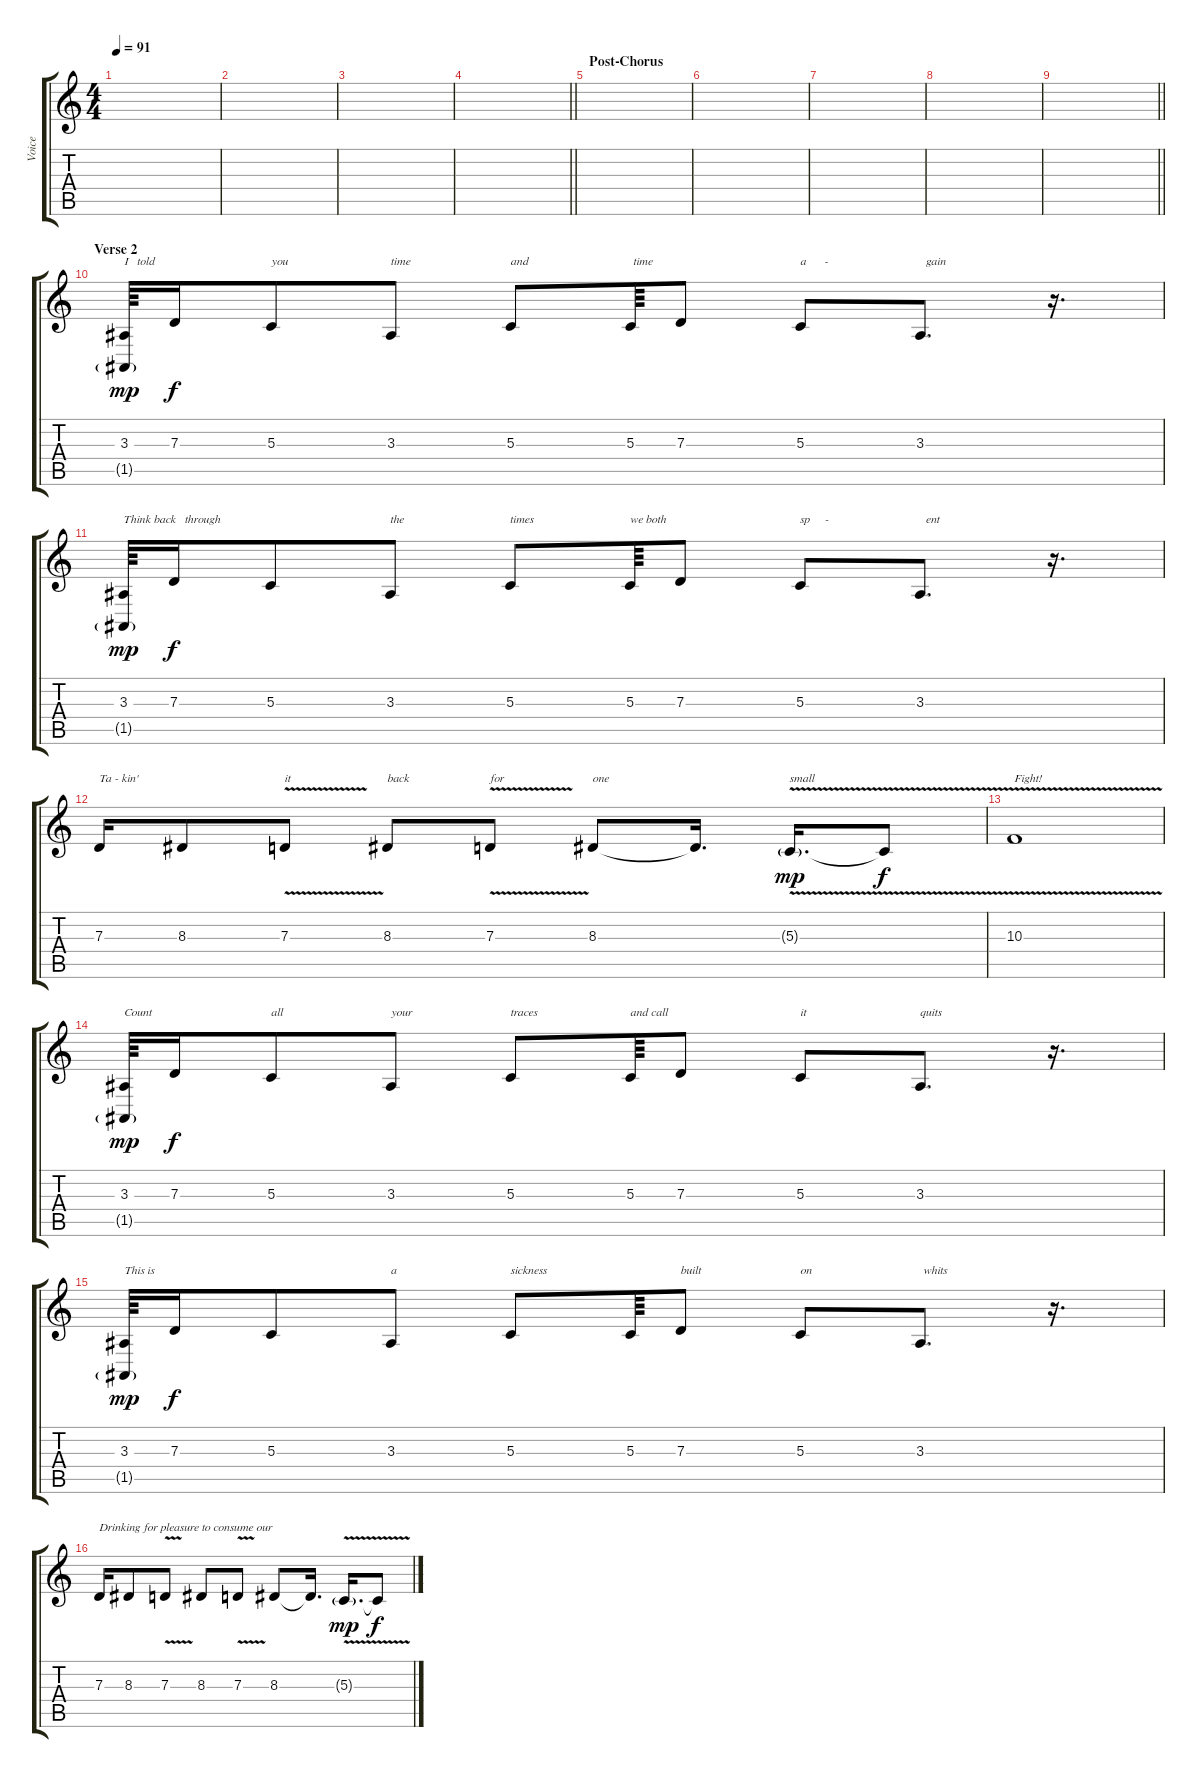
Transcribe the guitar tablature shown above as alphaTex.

\track ("Voice" "Voice") {instrument tenorsax}
\staff {score tabs}
\tuning (E4 B3 G3 D3 A2 E2) {hide}
\ts (4 4)
\tempo 91
\clef g2
\ks c
|
|
|
\barLineRight lightlight
|
\section ("" "Post-Chorus")
|
|
|
|
\barLineRight lightlight
|
\section ("" "Verse 2")
(3.3 1.5{g}).64{txt "I   told" dy mp} 7.3.16{dy f} 5.3.8{txt "you"} 3.3.8{txt "time"} 5.3.8{txt "and"} 5.3.64{txt " time"} 7.3.8 5.3.8{txt "a      -"} 3.3.8{d txt "  gain"} r.16{d} |
(3.3 1.5{g}).64{txt "Think back   through" dy mp} 7.3.16{dy f} 5.3.8 3.3.8{txt "the"} 5.3.8{txt "times"} 5.3.64{txt "we both"} 7.3.8 5.3.8{txt "sp     -"} 3.3.8{d txt "  ent"} r.16{d} |
7.3.16{txt "Ta - kin'"} 8.3.8 7.3{v}.8{txt "it"} 8.3.8{txt "back"} 7.3{v}.8{txt "for"} 8.3.8{txt "one"} 8.3{t}.16{d} 5.3{v g}.16{d txt "small" dy mp} 5.3{t}.8{dy f} |
10.3{v}.1{txt "Fight!"} |
(3.3 1.5{g}).64{txt "Count" dy mp} 7.3.16{dy f} 5.3.8{txt "all"} 3.3.8{txt "your"} 5.3.8{txt "traces"} 5.3.64{txt "and call"} 7.3.8 5.3.8{txt "it"} 3.3.8{d txt "quits"} r.16{d} |
(3.3 1.5{g}).64{txt "This is" dy mp} 7.3.16{dy f} 5.3.8 3.3.8{txt "a"} 5.3.8{txt "sickness"} 5.3.64 7.3.8{txt "built"} 5.3.8{txt "on"} 3.3.8{d txt " whits"} r.16{d} |
7.3.16{txt "Drinking for pleasure to consume our"} 8.3.8 7.3{v}.8 8.3.8 7.3{v}.8 8.3.8 8.3{t}.16{d} 5.3{v g}.16{d dy mp} 5.3{t}.8{dy f}
